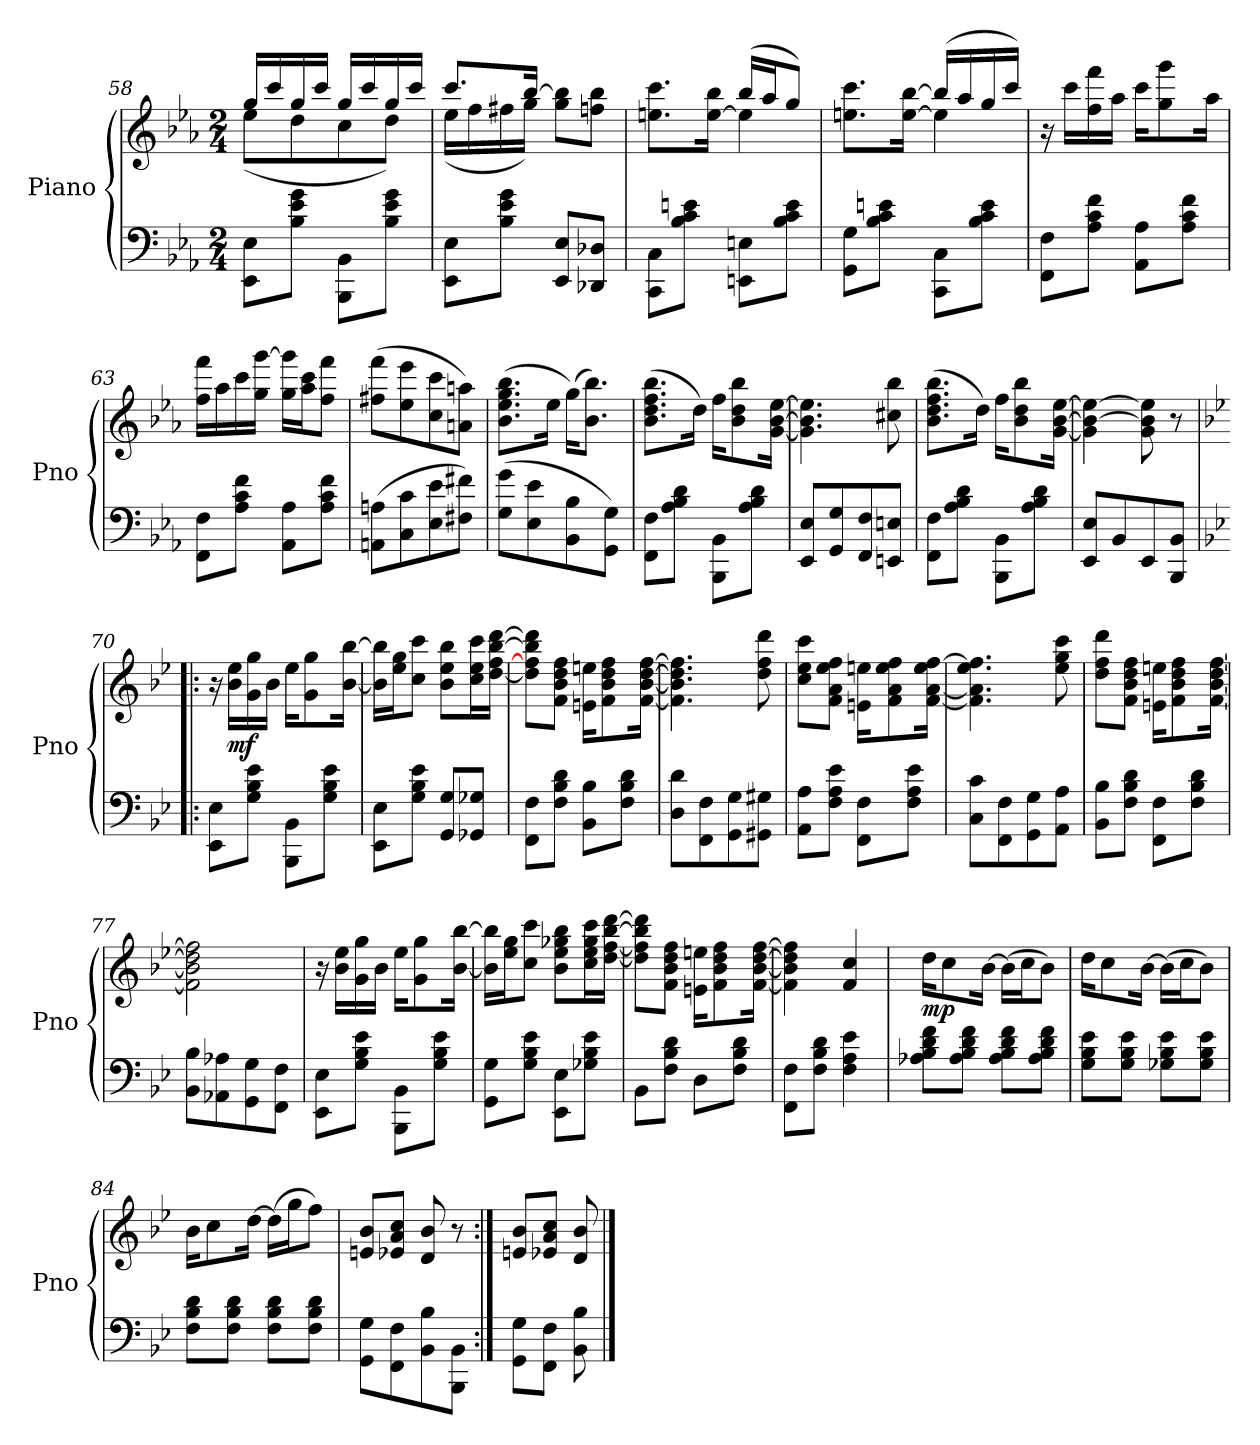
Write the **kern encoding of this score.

**kern	**kern	**dynam
*part1	*part1	*part1
*staff2	*staff1	*staff1/2
*I"Piano	*	*
*I'Pno	*	*
*clefF4	*clefG2	*
*k[b-e-a-]	*k[b-e-a-]	*
*E-:	*E-:	*
*M2/4	*M2/4	*
=58	=58	=58
*	*^	*
8EE-\ 8E-\L	16gg/LL	(8ee-\L	.
.	16ccc/	.	.
8B-\ 8e-\ 8g\J	16gg/	8dd\	.
.	16ccc/JJ	.	.
8BBB-\ 8BB-\L	16gg/LL	8cc\	.
.	16ccc/	.	.
8B-\ 8e-\ 8g\J	16gg/	8dd\J)	.
.	16ccc/JJ	.	.
=59	=59	=59	=59
8EE-\ 8E-\L	8.ccc/L	(16ee-\LL	.
.	.	16ff\	.
8B-\ 8e-\ 8g\J	.	16ff#X\	.
.	[16bb-/Jk	16gg\JJ)	.
8EE-/ 8E-/L	4ryy	8gg\ 8bb-]\L	.
8DD-X/ 8D-X/J	.	8ffn\ 8bb-\J	.
=60	=60	=60	=60
8CC\ 8C\L	8.een\ 8.ccc\L	4ryy	.
8B-\ 8c\ 8en\J	.	.	.
.	[16ee\ 16bb-\Jk	.	.
8EEn\ 8En\L	(16bb-/LL	4ee\]	.
.	16aa-/J	.	.
8B-\ 8c\ 8e\J	8gg/J)	.	.
=61	=61	=61	=61
8GG\ 8G\L	8.een\ 8.ccc\L	4ryy	.
8B-\ 8c\ 8en\J	.	.	.
.	[16ee\ [16bb-\Jk	.	.
8CC\ 8C\L	(16bb-/LL]	4ee\]	.
.	16aa-/	.	.
8B-\ 8c\ 8e\J	16gg/	.	.
.	16ccc/JJ)	.	.
*	*v	*v	*
=62	=62	=62
8FF\ 8F\L	16r	.
.	16ccc\LL	.
8A-\ 8c\ 8f\J	16ff\ 16fff\	.
.	16aa-\JJ	.
8AA-\ 8A-\L	16ccc\KL	.
.	8gg\ 8ggg\	.
8A-\ 8c\ 8f\J	.	.
.	16aa-\Jk	.
=63	=63	=63
8FF\ 8F\L	16ff\ 16fff\LL	.
.	16aa-\	.
8A-\ 8c\ 8f\J	16ccc\	.
.	16gg\ [16ggg\JJ	.
8AA-\ 8A-\L	16gg\ 16ggg]\LL	.
.	16aa-\ 16ccc\J	.
8A-\ 8c\ 8f\J	8ff\ 8fff\J	.
=64	=64	=64
(8AAn\ 8An\L	(8ff#X\ 8fff\L	.
8C\ 8c\	8ee-\ 8eee-\	.
8E-\ 8e-\	8cc\ 8ccc\	.
8F#X\ 8f#X\J)	8an\ 8aan\J)	.
=65	=65	=65
(8G\ 8g\L	(8.b-\ 8.ee-\ 8.gg\ 8.bb-\L	.
8E-\ 8e-\	.	.
.	16ee-\Jk	.
8BB-\ 8B-\	(16gg\KL)	.
.	8.b-\ 8.bb-\J)	.
8GG\ 8G\J)	.	.
=66	=66	=66
8FF\ 8F\L	(8.b-\ 8.dd\ 8.ff\ 8.bb-\L	.
8A-\ 8B-\ 8d\J	.	.
.	16dd\Jk)	.
8BBB-\ 8BB-\L	16ff\KL	.
.	8b-\ 8dd\ 8bb-\	.
8A-\ 8B-\ 8d\J	.	.
.	[16g\ [16b-\ [16ee-\Jk	.
=67	=67	=67
8EE-/ 8E-/L	4.g]\ 4.b-]\ 4.ee-]\	.
8GG/ 8G/	.	.
8FF/ 8F/	.	.
8EEn/ 8En/J	8cc#X\ 8bb-\	.
=68	=68	=68
8FF\ 8F\L	(8.b-\ 8.dd\ 8.ff\ 8.bb-\L	.
8A-\ 8B-\ 8d\J	.	.
.	16dd\Jk)	.
8BBB-\ 8BB-\L	16ff\KL	.
.	8b-\ 8dd\ 8bb-\	.
8A-\ 8B-\ 8d\J	.	.
.	[16g\ [16b-\ [16ee-\Jk	.
=69	=69	=69
8EE-/ 8E-/L	4g]\ 4b-_\ 4ee-_\	.
8BB-/	.	.
8EE-/	8g\ 8b-]\ 8ee-]\	.
8BBB-/ 8BB-/J	8r	.
=70!|:	=70!|:	=70!|:
*k[b-e-]	*k[b-e-]	*
*B-:	*B-:	*
8EE-\ 8E-\L	16r	.
.	16b-\ 16ee-\LL	mf
8G\ 8B-\ 8e-\J	16g\ 16gg\	.
.	16b-\JJ	.
8BBB-\ 8BB-\L	16ee-\KL	.
.	8g\ 8gg\	.
8G\ 8B-\ 8e-\J	.	.
.	[16b-\ [16bb-\Jk	.
=71	=71	=71
8EE-\ 8E-\L	16b-]\ 16bb-]\LL	.
.	16ee-\ 16gg\J	.
8G\ 8B-\ 8e-\J	8cc\ 8ccc\J	.
8GG/ 8G/L	8b-\ 8ee-\ 8bb-\L	.
8GG-X/ 8G-X/J	16cc\ 16ee-\ 16ccc\L	.
.	[16dd\ 16ff\ [16bb-\ [16ddd\JJ	.
=72	=72	=72
8FF\ 8F\L	8dd]\ 8ff]\ 8bb-]\ 8ddd]\L	.
8F\ 8B-\ 8d\J	8f\ 8b-\ 8dd\ 8ff\J	.
8BB-\ 8B-\L	16en\ 16een\KL	.
.	8f\ 8b-\ 8dd\ 8ff\	.
8F\ 8B-\ 8d\J	.	.
.	[16f\ [16b-\ [16dd\ [16ff\Jk	.
=73	=73	=73
8D\ 8d\L	4.f]\ 4.b-]\ 4.dd]\ 4.ff]\	.
8FF\ 8F\	.	.
8GG\ 8G\	.	.
8GG#X\ 8G#X\J	8dd\ 8ff\ 8ddd\	.
=74	=74	=74
8AA\ 8A\L	8cc\ 8ee-\ 8ccc\L	.
8F\ 8A\ 8e-\J	8f\ 8a\ 8ee-\ 8ff\J	.
8FF\ 8F\L	16en\ 16een\KL	.
.	8f\ 8a\ 8ee\ 8ff\	.
8F\ 8A\ 8e-\J	.	.
.	[16f\ [16a\ 16ee\ [16ff\Jk	.
=75	=75	=75
8C\ 8c\L	4.f]\ 4.a]\ 4.ee-\ 4.ff]\	.
8FF\ 8F\	.	.
8GG\ 8G\	.	.
8AA\ 8A\J	8ee-\ 8gg\ 8ccc\	.
=76	=76	=76
8BB-\ 8B-\L	8dd\ 8ff\ 8ddd\L	.
8F\ 8B-\ 8d\J	8f\ 8b-\ 8dd\ 8ff\J	.
8FF\ 8F\L	16en\ 16een\KL	.
.	8f\ 8b-\ 8dd\ 8ff\	.
8F\ 8B-\ 8d\J	.	.
.	[16f\ [16b-\ [16dd\ [16ff\Jk	.
=77	=77	=77
8BB-\ 8B-\L	2f]\ 2b-]\ 2dd]\ 2ff]\	.
8AA-X\ 8A-X\	.	.
8GG\ 8G\	.	.
8FF\ 8F\J	.	.
=78	=78	=78
8EE-\ 8E-\L	16r	.
.	16b-\ 16ee-\LL	.
8G\ 8B-\ 8e-\J	16g\ 16gg\	.
.	16b-\JJ	.
8BBB-\ 8BB-\L	16ee-\KL	.
.	8g\ 8gg\	.
8G\ 8B-\ 8e-\J	.	.
.	[16b-\ [16bb-\Jk	.
=79	=79	=79
8GG\ 8G\L	16b-]\ 16bb-]\LL	.
.	16ee-\ 16gg\J	.
8G\ 8B-\ 8e-\J	8cc\ 8ccc\J	.
8EE-\ 8E-\L	8b-\ 8ee-\ 8gg-X\ 8bb-\L	.
8G-X\ 8B-\ 8e-\J	16cc\ 16ee-\ 16gg-\ 16ccc\L	.
.	[16dd\ [16ff\ [16bb-\ [16ddd\JJ	.
=80	=80	=80
8BB-\L	8dd]\ 8ff]\ 8bb-]\ 8ddd]\L	.
8F\ 8B-\ 8d\J	8f\ 8b-\ 8dd\ 8ff\J	.
8D\L	16en\ 16een\KL	.
.	8f\ 8b-\ 8dd\ 8ff\	.
8F\ 8B-\ 8d\J	.	.
.	[16f\ [16b-\ [16dd\ [16ff\Jk	.
=81	=81	=81
8FF\ 8F\L	4f]\ 4b-]\ 4dd]\ 4ff]\	.
8F\ 8B-\ 8d\J	.	.
4F\ 4A\ 4e-\	4f/ 4cc/	.
=82	=82	=82
8A-X\ 8B-\ 8d\ 8f\L	16dd\KL	mp
.	8cc\	.
8A-\ 8B-\ 8d\ 8f\J	.	.
.	[16b-\Jk	.
8A-\ 8B-\ 8d\ 8f\L	(16b-\LL]	.
.	16cc\J	.
8A-\ 8B-\ 8d\ 8f\J	8b-\J)	.
=83	=83	=83
8G\ 8B-\ 8e-\L	16dd\KL	.
.	8cc\	.
8G\ 8B-\ 8e-\J	.	.
.	[16b-\Jk	.
8G-X\ 8B-\ 8e-\L	(16b-\LL]	.
.	16cc\J	.
8G-\ 8B-\ 8e-\J	8b-\J)	.
=84	=84	=84
8F\ 8B-\ 8d\L	16b-\KL	.
.	8cc\	.
8F\ 8B-\ 8d\J	.	.
.	[16dd\Jk	.
8F\ 8B-\ 8d\L	(16dd\LL]	.
.	16gg\J	.
8F\ 8B-\ 8d\J	8ff\J)	.
=85	=85	=85
8GG\ 8G\L	8en/ 8b-/L	.
8FF\ 8F\	8e-X/ 8a/ 8cc/J	.
8BB-\ 8B-\	8d/ 8b-/	.
8BBB-\ 8BB-\J	8r	.
=86:|!	=86:|!	=86:|!
8GG\ 8G\L	8en/ 8b-/L	.
8FF\ 8F\J	8e-X/ 8a/ 8cc/J	.
8BB-\ 8B-\	8d/ 8b-/	.
==	==	==
*-	*-	*-
